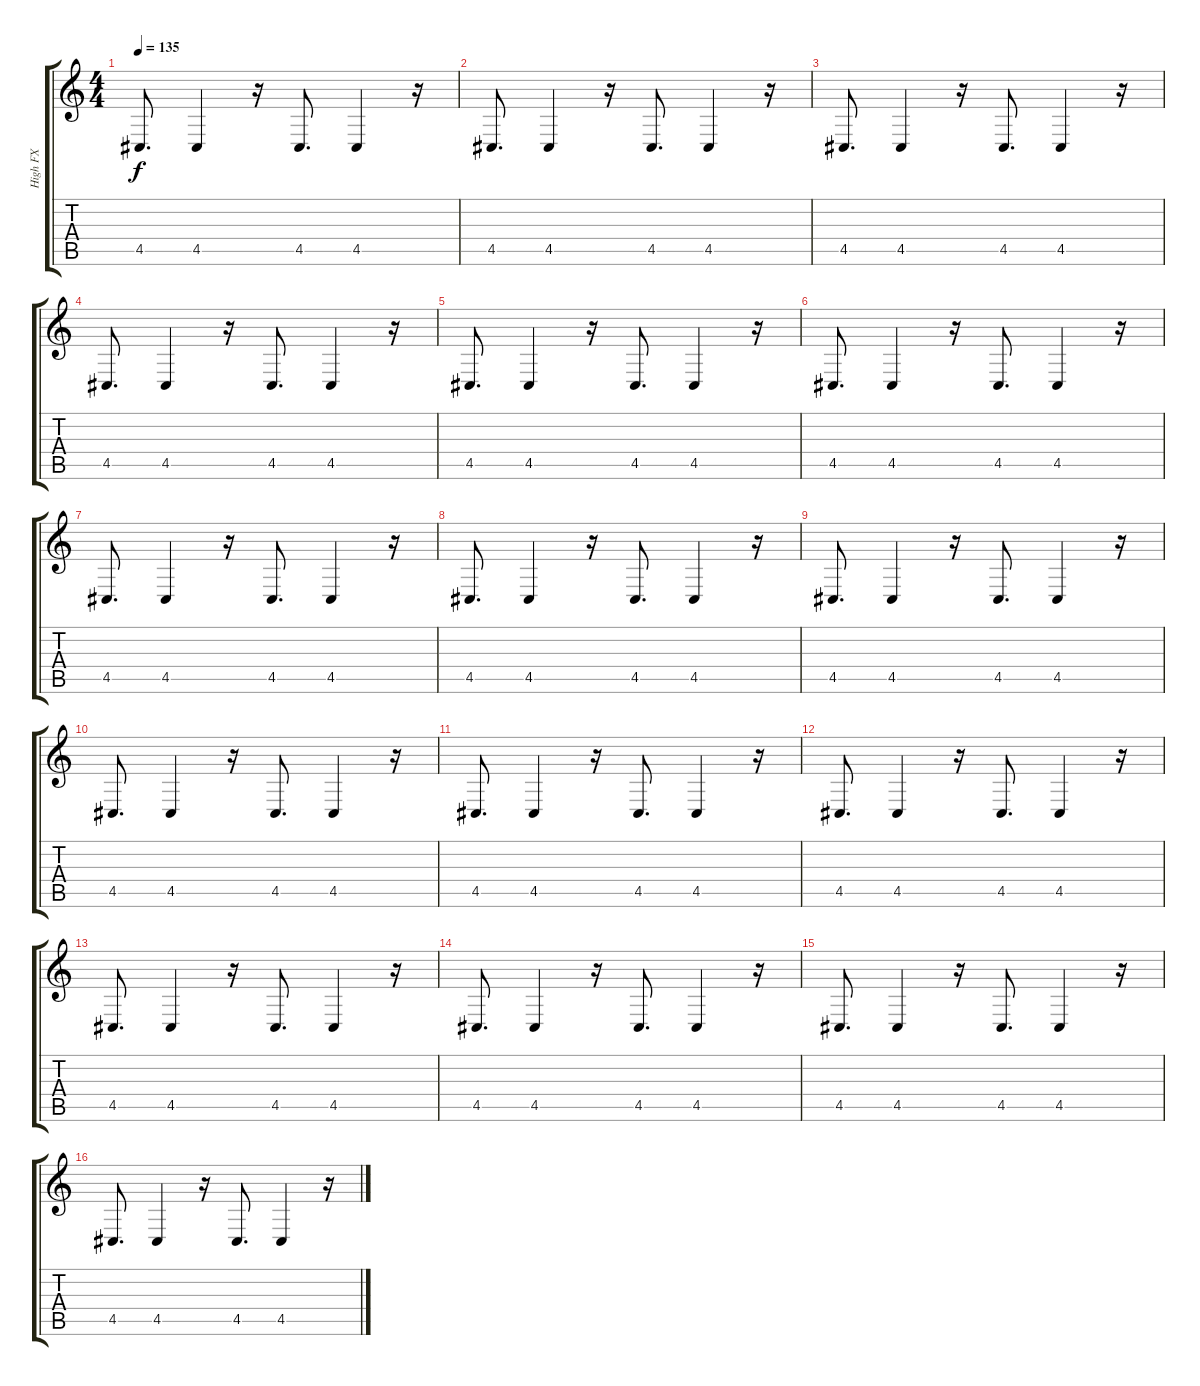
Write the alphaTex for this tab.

\track ("High FX" "High FX") {instrument lead5charang}
\staff {score tabs}
\tuning (E4 B3 G3 D3 A2 E2) {hide}
\ts (4 4)
\tempo 135
\clef g2
\ks c
4.5.8{d dy f instrument orchestrahit} 4.5.4 r.16 4.5.8{d} 4.5.4 r.16 |
4.5.8{d} 4.5.4 r.16 4.5.8{d} 4.5.4 r.16 |
4.5.8{d instrument orchestrahit} 4.5.4 r.16 4.5.8{d} 4.5.4 r.16 |
4.5.8{d} 4.5.4 r.16 4.5.8{d} 4.5.4 r.16 |
4.5.8{d instrument orchestrahit} 4.5.4 r.16 4.5.8{d} 4.5.4 r.16 |
4.5.8{d} 4.5.4 r.16 4.5.8{d} 4.5.4 r.16 |
4.5.8{d instrument orchestrahit} 4.5.4 r.16 4.5.8{d} 4.5.4 r.16 |
4.5.8{d} 4.5.4 r.16 4.5.8{d} 4.5.4 r.16 |
4.5.8{d instrument orchestrahit} 4.5.4 r.16 4.5.8{d} 4.5.4 r.16 |
4.5.8{d} 4.5.4 r.16 4.5.8{d} 4.5.4 r.16 |
4.5.8{d instrument orchestrahit} 4.5.4 r.16 4.5.8{d} 4.5.4 r.16 |
4.5.8{d} 4.5.4 r.16 4.5.8{d} 4.5.4 r.16 |
4.5.8{d instrument orchestrahit} 4.5.4 r.16 4.5.8{d} 4.5.4 r.16 |
4.5.8{d} 4.5.4 r.16 4.5.8{d} 4.5.4 r.16 |
4.5.8{d instrument orchestrahit} 4.5.4 r.16 4.5.8{d} 4.5.4 r.16 |
4.5.8{d} 4.5.4 r.16 4.5.8{d} 4.5.4 r.16
